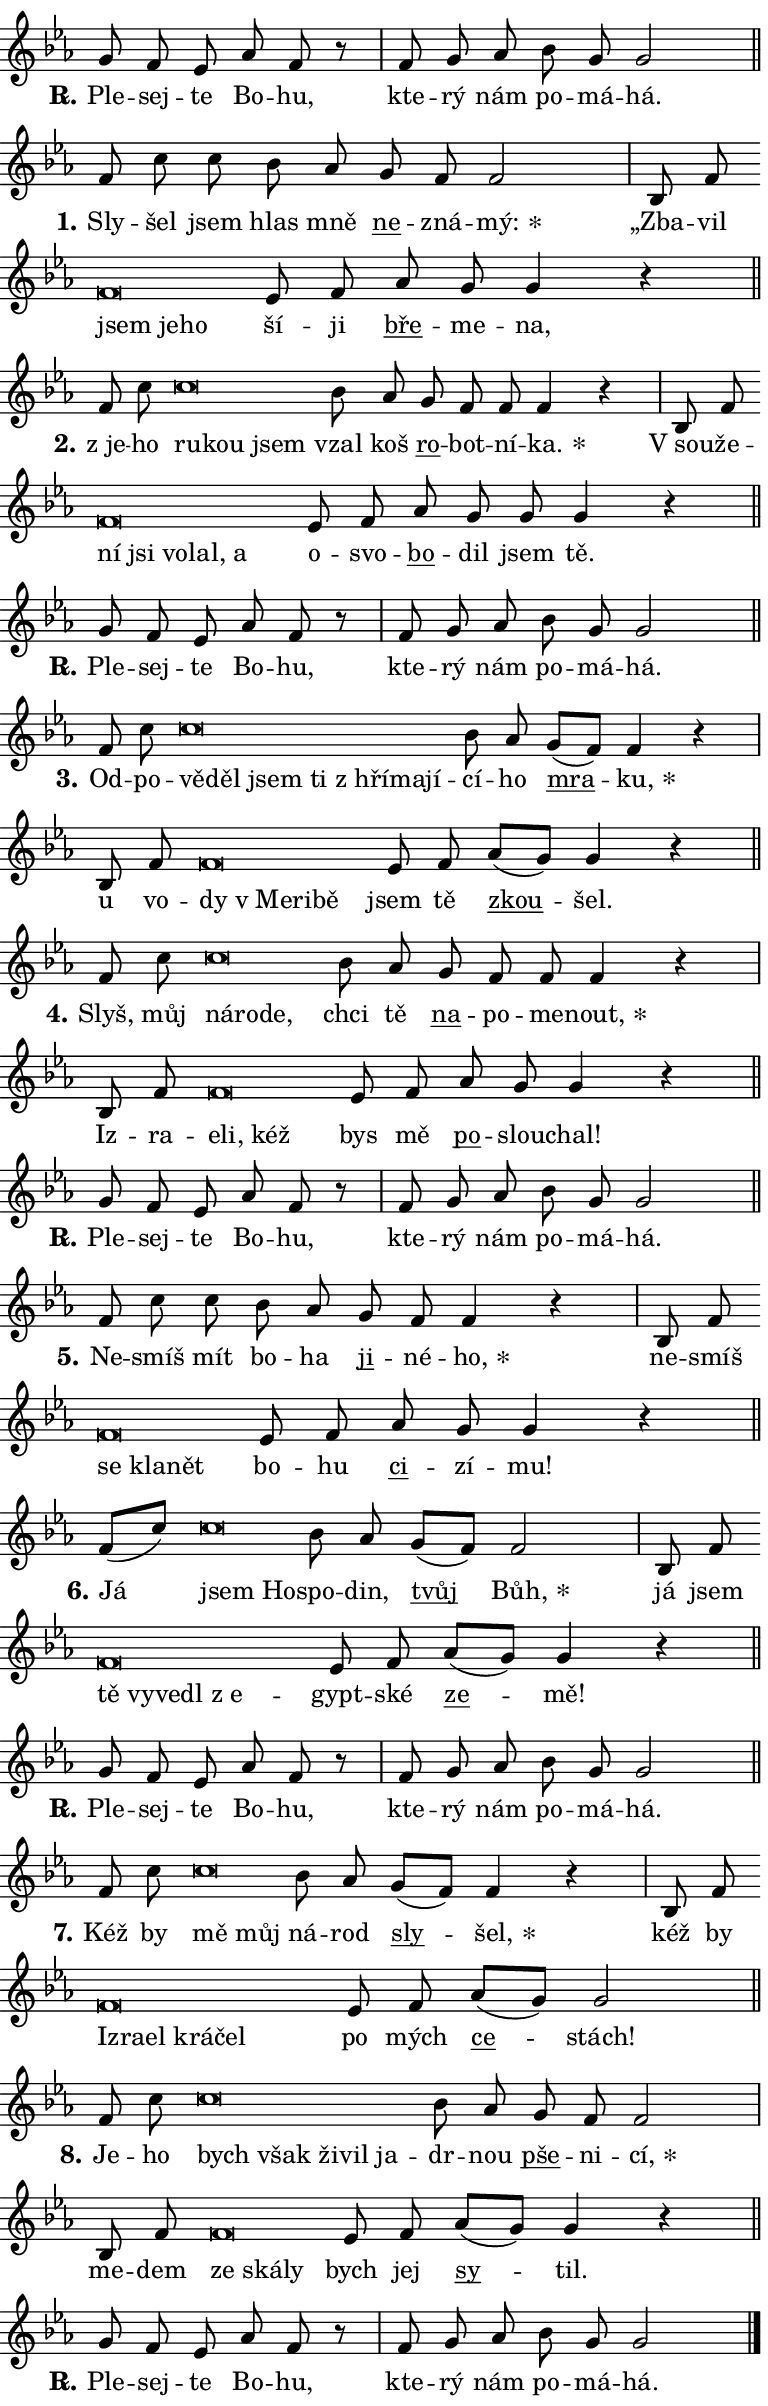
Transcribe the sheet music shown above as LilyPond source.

\version "2.24.0"
\header { tagline = "" }
\paper {
  indent = 0\cm
  top-margin = 0\cm
  right-margin = 0.13\cm % to fit lyric hyphens
  bottom-margin = 0\cm
  left-margin = 0\cm
  paper-width = 13\cm
  page-breaking = #ly:one-page-breaking
  system-system-spacing.basic-distance = #11
  score-system-spacing.basic-distance = #11
  ragged-last = ##f
}


%% Author: Thomas Morley
%% https://lists.gnu.org/archive/html/lilypond-user/2020-05/msg00002.html
#(define (line-position grob)
"Returns position of @var[grob} in current system:
   @code{'start}, if at first time-step
   @code{'end}, if at last time-step
   @code{'middle} otherwise
"
  (let* ((col (ly:item-get-column grob))
         (ln (ly:grob-object col 'left-neighbor))
         (rn (ly:grob-object col 'right-neighbor))
         (col-to-check-left (if (ly:grob? ln) ln col))
         (col-to-check-right (if (ly:grob? rn) rn col))
         (break-dir-left
           (and
             (ly:grob-property col-to-check-left 'non-musical #f)
             (ly:item-break-dir col-to-check-left)))
         (break-dir-right
           (and
             (ly:grob-property col-to-check-right 'non-musical #f)
             (ly:item-break-dir col-to-check-right))))
        (cond ((eqv? 1 break-dir-left) 'start)
              ((eqv? -1 break-dir-right) 'end)
              (else 'middle))))

#(define (tranparent-at-line-position vctor)
  (lambda (grob)
  "Relying on @code{line-position} select the relevant enry from @var{vctor}.
Used to determine transparency,"
    (case (line-position grob)
      ((end) (not (vector-ref vctor 0)))
      ((middle) (not (vector-ref vctor 1)))
      ((start) (not (vector-ref vctor 2))))))

noteHeadBreakVisibility =
#(define-music-function (break-visibility)(vector?)
"Makes @code{NoteHead}s transparent relying on @var{break-visibility}"
#{
  \override NoteHead.transparent =
    #(tranparent-at-line-position break-visibility)
#})

#(define delete-ledgers-for-transparent-note-heads
  (lambda (grob)
    "Reads whether a @code{NoteHead} is transparent.
If so this @code{NoteHead} is removed from @code{'note-heads} from
@var{grob}, which is supposed to be @code{LedgerLineSpanner}.
As a result ledgers are not printed for this @code{NoteHead}"
    (let* ((nhds-array (ly:grob-object grob 'note-heads))
           (nhds-list
             (if (ly:grob-array? nhds-array)
                 (ly:grob-array->list nhds-array)
                 '()))
           ;; Relies on the transparent-property being done before
           ;; Staff.LedgerLineSpanner.after-line-breaking is executed.
           ;; This is fragile ...
           (to-keep
             (remove
               (lambda (nhd)
                 (ly:grob-property nhd 'transparent #f))
               nhds-list)))
      ;; TODO find a better method to iterate over grob-arrays, similiar
      ;; to filter/remove etc for lists
      ;; For now rebuilt from scratch
      (set! (ly:grob-object grob 'note-heads)  '())
      (for-each
        (lambda (nhd)
          (ly:pointer-group-interface::add-grob grob 'note-heads nhd))
        to-keep))))

squashNotes = {
  \override NoteHead.X-extent = #'(-0.2 . 0.2)
  \override NoteHead.Y-extent = #'(-0.75 . 0)
  \override NoteHead.stencil =
    #(lambda (grob)
       (let ((pos (ly:grob-property grob 'staff-position)))
         (begin
           (if (< pos -7) (display "ERROR: Lower brevis then expected\n") (display ""))
           (if (<= pos -6) ly:text-interface::print ly:note-head::print))))
}
unSquashNotes = {
  \revert NoteHead.X-extent
  \revert NoteHead.Y-extent
  \revert NoteHead.stencil
}

hideNotes = \noteHeadBreakVisibility #begin-of-line-visible
unHideNotes = \noteHeadBreakVisibility #all-visible

% work-around for resetting accidentals
% https://lilypond.org/doc/v2.23/Documentation/notation/displaying-rhythms#unmetered-music
cadenzaMeasure = {
  \cadenzaOff
  \partial 1024 s1024
  \cadenzaOn
}

#(define-markup-command (accent layout props text) (markup?)
  "Underline accented syllable"
  (interpret-markup layout props
    #{\markup \override #'(offset . 4.3) \underline { #text }#}))

responsum = \markup \concat {
  "R" \hspace #-1.05 \path #0.1 #'((moveto 0 0.07) (lineto 0.9 0.8)) \hspace #0.05 "."
}

spaceSize = #0.6828661417322834 % exact space size for TeX Gyre Schola

\layout {
  \context {
    \Staff
    \remove "Time_signature_engraver"
    \override LedgerLineSpanner.after-line-breaking = #delete-ledgers-for-transparent-note-heads
  }
  \context {
    \Lyrics {
      \override LyricSpace.minimum-distance = \spaceSize
      \override LyricText.font-name = #"TeX Gyre Schola"
      \override LyricText.font-size = 1
      \override StanzaNumber.font-name = #"TeX Gyre Schola Bold"
      \override StanzaNumber.font-size = 1
    }
  }
  \context {
    \Score 
    \override NoteHead.text =
      #(lambda (grob) 
        (let ((pos (ly:grob-property grob 'staff-position)))
          #{\markup {
            \combine
              \halign #-0.55 \raise #(if (= pos -6) 0 0.5) \override #'(thickness . 2) \draw-line #'(3.2 . 0)
              \musicglyph "noteheads.sM1"
          }#}))
  }
}

% magnetic-lyrics.ily
%
%   written by
%     Jean Abou Samra <jean@abou-samra.fr>
%     Werner Lemberg <wl@gnu.org>
%
%   adapted by
%     Jiri Hon <jiri.hon@gmail.com>
%
% Version 2022-Apr-15

% https://www.mail-archive.com/lilypond-user@gnu.org/msg149350.html

#(define (Left_hyphen_pointer_engraver context)
   "Collect syllable-hyphen-syllable occurrences in lyrics and store
them in properties.  This engraver only looks to the left.  For
example, if the lyrics input is @code{foo -- bar}, it does the
following.

@itemize @bullet
@item
Set the @code{text} property of the @code{LyricHyphen} grob between
@q{foo} and @q{bar} to @code{foo}.

@item
Set the @code{left-hyphen} property of the @code{LyricText} grob with
text @q{foo} to the @code{LyricHyphen} grob between @q{foo} and
@q{bar}.
@end itemize

Use this auxiliary engraver in combination with the
@code{lyric-@/text::@/apply-@/magnetic-@/offset!} hook."
   (let ((hyphen #f)
         (text #f))
     (make-engraver
      (acknowledgers
       ((lyric-syllable-interface engraver grob source-engraver)
        (set! text grob)))
      (end-acknowledgers
       ((lyric-hyphen-interface engraver grob source-engraver)
        ;(when (not (grob::has-interface grob 'lyric-space-interface))
          (set! hyphen grob)));)
      ((stop-translation-timestep engraver)
       (when (and text hyphen)
         (ly:grob-set-object! text 'left-hyphen hyphen))
       (set! text #f)
       (set! hyphen #f)))))

#(define (lyric-text::apply-magnetic-offset! grob)
   "If the space between two syllables is less than the value in
property @code{LyricText@/.details@/.squash-threshold}, move the right
syllable to the left so that it gets concatenated with the left
syllable.

Use this function as a hook for
@code{LyricText@/.after-@/line-@/breaking} if the
@code{Left_@/hyphen_@/pointer_@/engraver} is active."
   (let ((hyphen (ly:grob-object grob 'left-hyphen #f)))
     (when hyphen
       (let ((left-text (ly:spanner-bound hyphen LEFT)))
         (when (grob::has-interface left-text 'lyric-syllable-interface)
           (let* ((common (ly:grob-common-refpoint grob left-text X))
                  (this-x-ext (ly:grob-extent grob common X))
                  (left-x-ext
                   (begin
                     ;; Trigger magnetism for left-text.
                     (ly:grob-property left-text 'after-line-breaking)
                     (ly:grob-extent left-text common X)))
                  ;; `delta` is the gap width between two syllables.
                  (delta (- (interval-start this-x-ext)
                            (interval-end left-x-ext)))
                  (details (ly:grob-property grob 'details))
                  (threshold (assoc-get 'squash-threshold details 0.2)))
             (when (< delta threshold)
               (let* (;; We have to manipulate the input text so that
                      ;; ligatures crossing syllable boundaries are not
                      ;; disabled.  For languages based on the Latin
                      ;; script this is essentially a beautification.
                      ;; However, for non-Western scripts it can be a
                      ;; necessity.
                      (lt (ly:grob-property left-text 'text))
                      (rt (ly:grob-property grob 'text))
                      (is-space (grob::has-interface hyphen 'lyric-space-interface))
                      (space (if is-space " " ""))
                      (extra-delta (if is-space spaceSize 0))
                      ;; Append new syllable.
                      (ltrt-space (if (and (string? lt) (string? rt))
                                (string-append lt space rt)
                                (make-concat-markup (list lt space rt))))
                      ;; Right-align `ltrt` to the right side.
                      (ltrt-space-markup (grob-interpret-markup
                               grob
                               (make-translate-markup
                                (cons (interval-length this-x-ext) 0)
                                (make-right-align-markup ltrt-space)))))
                 (begin
                   ;; Don't print `left-text`.
                   (ly:grob-set-property! left-text 'stencil #f)
                   ;; Set text and stencil (which holds all collected
                   ;; syllables so far) and shift it to the left.
                   (ly:grob-set-property! grob 'text ltrt-space)
                   (ly:grob-set-property! grob 'stencil ltrt-space-markup)
                   (ly:grob-translate-axis! grob (- (- delta extra-delta)) X))))))))))


#(define (lyric-hyphen::displace-bounds-first grob)
   ;; Make very sure this callback isn't triggered too early.
   (let ((left (ly:spanner-bound grob LEFT))
         (right (ly:spanner-bound grob RIGHT)))
     (ly:grob-property left 'after-line-breaking)
     (ly:grob-property right 'after-line-breaking)
     (ly:lyric-hyphen::print grob)))

squashThreshold = #0.4

\layout {
  \context {
    \Lyrics
    \consists #Left_hyphen_pointer_engraver
    \override LyricText.after-line-breaking =
      #lyric-text::apply-magnetic-offset!
    \override LyricHyphen.stencil = #lyric-hyphen::displace-bounds-first
    \override LyricText.details.squash-threshold = \squashThreshold
    \override LyricHyphen.minimum-distance = 0
    \override LyricHyphen.minimum-length = \squashThreshold
  }
}

squashText = \override LyricText.details.squash-threshold = 9999
unSquashText = \override LyricText.details.squash-threshold = \squashThreshold

leftText = \override LyricText.self-alignment-X = #LEFT
unLeftText = \revert LyricText.self-alignment-X

starOffset = #(lambda (grob) 
                (let ((x_offset (ly:self-alignment-interface::aligned-on-x-parent grob)))
                  (if (= x_offset 0) 0 (+ x_offset 1.2))))

star = #(define-music-function (syllable)(string?)
"Append star separator at the end of a syllable"
#{
  \once \override LyricText.X-offset = #starOffset
  \lyricmode { \markup {
    #syllable
    \override #'((font-name . "TeX Gyre Schola Bold")) \hspace #0.2 \lower #0.65 \larger "*"
  } }
#})

starAccent = #(define-music-function (syllable)(string?)
"Append star separator at the end of a syllable and make accent"
#{
  \once \override LyricText.X-offset = #starOffset
  \lyricmode { \markup {
    \accent #syllable
    \override #'((font-name . "TeX Gyre Schola Bold")) \hspace #0.2 \lower #0.65 \larger "*"
  } }
#})

breath = #(define-music-function (syllable)(string?)
"Append breathing indicator at the end of a syllable"
#{
  \lyricmode { \markup { #syllable "+" } }
#})

optionalBreath = #(define-music-function (syllable)(string?)
"Append optional breathing indicator at the end of a syllable"
#{
  \lyricmode { \markup { #syllable "(+)" } }
#})


\score {
    <<
        \new Voice = "melody" { \cadenzaOn \key es \major \relative { g'8 f es as f r \cadenzaMeasure \bar "|" f g as \bar "" bes g g2 \cadenzaMeasure \bar "||" \break } }
        \new Lyrics \lyricsto "melody" { \lyricmode { \set stanza = \responsum
Ple -- sej -- te Bo -- hu, kte -- rý nám po -- má -- há. } }
    >>
    \layout {}
}

\score {
    <<
        \new Voice = "melody" { \cadenzaOn \key es \major \relative { f'8 c' \bar "" c bes8 as \bar "" g f f2 \cadenzaMeasure \bar "|" bes,8 f' \bar "" \squashNotes f\breve*1/16 \hideNotes \breve*1/16 \breve*1/16 \bar "" \unHideNotes \unSquashNotes es8 f \bar "" as g g4 r \cadenzaMeasure \bar "||" \break } }
        \new Lyrics \lyricsto "melody" { \lyricmode { \set stanza = "1."
Sly -- šel jsem hlas mně \markup \accent ne -- zná -- \star mý: „Zba -- vil \leftText jsem \squashText je -- ho \unLeftText \unSquashText ší -- ji \markup \accent bře -- me -- na, } }
    >>
    \layout {}
}

\score {
    <<
        \new Voice = "melody" { \cadenzaOn \key es \major \relative { f'8 c' \bar "" \squashNotes c\breve*1/16 \hideNotes \breve*1/16 \breve*1/16 \bar "" \unHideNotes \unSquashNotes bes8 as \bar "" g f f f4 r \cadenzaMeasure \bar "|" bes,8 f' \bar "" \squashNotes f\breve*1/16 \hideNotes \breve*1/16 \bar "" \breve*1/16 \bar "" \breve*1/16 \breve*1/16 \bar "" \unHideNotes \unSquashNotes es8 f \bar "" as g g g4 r \cadenzaMeasure \bar "||" \break } }
        \new Lyrics \lyricsto "melody" { \lyricmode { \set stanza = "2."
"z je" -- ho \leftText ru -- \squashText kou jsem \unLeftText \unSquashText vzal koš \markup \accent ro -- bot -- ní -- \star ka. "V sou" -- že -- \leftText ní \squashText jsi vo -- lal, a \unLeftText \unSquashText o -- svo -- \markup \accent bo -- dil jsem tě. } }
    >>
    \layout {}
}

\score {
    <<
        \new Voice = "melody" { \cadenzaOn \key es \major \relative { g'8 f es as f r \cadenzaMeasure \bar "|" f g as \bar "" bes g g2 \cadenzaMeasure \bar "||" \break } }
        \new Lyrics \lyricsto "melody" { \lyricmode { \set stanza = \responsum
Ple -- sej -- te Bo -- hu, kte -- rý nám po -- má -- há. } }
    >>
    \layout {}
}

\score {
    <<
        \new Voice = "melody" { \cadenzaOn \key es \major \relative { f'8 c' \bar "" \squashNotes c\breve*1/16 \hideNotes \breve*1/16 \bar "" \breve*1/16 \bar "" \breve*1/16 \bar "" \breve*1/16 \bar "" \breve*1/16 \breve*1/16 \bar "" \unHideNotes \unSquashNotes bes8 as \bar "" g[( f)] f4 r \cadenzaMeasure \bar "|" bes,8 f' \bar "" \squashNotes f\breve*1/16 \hideNotes \breve*1/16 \bar "" \breve*1/16 \breve*1/16 \bar "" \unHideNotes \unSquashNotes es8 f \bar "" as[( g)] g4 r \cadenzaMeasure \bar "||" \break } }
        \new Lyrics \lyricsto "melody" { \lyricmode { \set stanza = "3."
Od -- po -- \leftText vě -- \squashText děl jsem ti "z hří" -- ma -- jí -- \unLeftText \unSquashText cí -- ho \markup \accent mra -- \star ku, u vo -- \leftText dy \squashText "v Me" -- ri -- bě \unLeftText \unSquashText jsem tě \markup \accent zkou -- šel. } }
    >>
    \layout {}
}

\score {
    <<
        \new Voice = "melody" { \cadenzaOn \key es \major \relative { f'8 c' \bar "" \squashNotes c\breve*1/16 \hideNotes \breve*1/16 \breve*1/16 \bar "" \unHideNotes \unSquashNotes bes8 as \bar "" g f f f4 r \cadenzaMeasure \bar "|" bes,8 f' \bar "" \squashNotes f\breve*1/16 \hideNotes \breve*1/16 \breve*1/16 \bar "" \unHideNotes \unSquashNotes es8 f \bar "" as g g4 r \cadenzaMeasure \bar "||" \break } }
        \new Lyrics \lyricsto "melody" { \lyricmode { \set stanza = "4."
Slyš, můj \leftText ná -- \squashText ro -- de, \unLeftText \unSquashText chci tě \markup \accent na -- po -- me -- \star nout, Iz -- ra -- \leftText e -- \squashText li, kéž \unLeftText \unSquashText bys mě \markup \accent po -- slou -- chal! } }
    >>
    \layout {}
}

\score {
    <<
        \new Voice = "melody" { \cadenzaOn \key es \major \relative { g'8 f es as f r \cadenzaMeasure \bar "|" f g as \bar "" bes g g2 \cadenzaMeasure \bar "||" \break } }
        \new Lyrics \lyricsto "melody" { \lyricmode { \set stanza = \responsum
Ple -- sej -- te Bo -- hu, kte -- rý nám po -- má -- há. } }
    >>
    \layout {}
}

\score {
    <<
        \new Voice = "melody" { \cadenzaOn \key es \major \relative { f'8 c' \bar "" c bes8 as \bar "" g f f4 r \cadenzaMeasure \bar "|" bes,8 f' \bar "" \squashNotes f\breve*1/16 \hideNotes \breve*1/16 \breve*1/16 \bar "" \unHideNotes \unSquashNotes es8 f \bar "" as g g4 r \cadenzaMeasure \bar "||" \break } }
        \new Lyrics \lyricsto "melody" { \lyricmode { \set stanza = "5."
Ne -- smíš mít bo -- ha \markup \accent ji -- né -- \star ho, ne -- smíš \leftText se \squashText kla -- nět \unLeftText \unSquashText bo -- hu \markup \accent ci -- zí -- mu! } }
    >>
    \layout {}
}

\score {
    <<
        \new Voice = "melody" { \cadenzaOn \key es \major \relative { f'8[( c')] \bar "" \squashNotes c\breve*1/16 \hideNotes \breve*1/16 \bar "" \unHideNotes \unSquashNotes bes8 as \bar "" g[( f)] f2 \cadenzaMeasure \bar "|" bes,8 f' \bar "" \squashNotes f\breve*1/16 \hideNotes \breve*1/16 \bar "" \breve*1/16 \bar "" \breve*1/16 \breve*1/16 \bar "" \unHideNotes \unSquashNotes es8 f \bar "" as[( g)] g4 r \cadenzaMeasure \bar "||" \break } }
        \new Lyrics \lyricsto "melody" { \lyricmode { \set stanza = "6."
Já \leftText jsem \squashText Ho -- \unLeftText \unSquashText spo -- din, \markup \accent tvůj \star Bůh, já jsem \leftText tě \squashText vy -- ve -- dl "z e" -- \unLeftText \unSquashText gypt -- ské \markup \accent ze -- mě! } }
    >>
    \layout {}
}

\score {
    <<
        \new Voice = "melody" { \cadenzaOn \key es \major \relative { g'8 f es as f r \cadenzaMeasure \bar "|" f g as \bar "" bes g g2 \cadenzaMeasure \bar "||" \break } }
        \new Lyrics \lyricsto "melody" { \lyricmode { \set stanza = \responsum
Ple -- sej -- te Bo -- hu, kte -- rý nám po -- má -- há. } }
    >>
    \layout {}
}

\score {
    <<
        \new Voice = "melody" { \cadenzaOn \key es \major \relative { f'8 c' \bar "" \squashNotes c\breve*1/16 \hideNotes \breve*1/16 \bar "" \unHideNotes \unSquashNotes bes8 as \bar "" g[( f)] f4 r \cadenzaMeasure \bar "|" bes,8 f' \bar "" \squashNotes f\breve*1/16 \hideNotes \breve*1/16 \bar "" \breve*1/16 \bar "" \breve*1/16 \breve*1/16 \bar "" \unHideNotes \unSquashNotes es8 f \bar "" as[( g)] g2 \cadenzaMeasure \bar "||" \break } }
        \new Lyrics \lyricsto "melody" { \lyricmode { \set stanza = "7."
Kéž by \leftText mě \squashText můj \unLeftText \unSquashText ná -- rod \markup \accent sly -- \star šel, kéž by \leftText Iz -- \squashText ra -- el krá -- čel \unLeftText \unSquashText po mých \markup \accent ce -- stách! } }
    >>
    \layout {}
}

\score {
    <<
        \new Voice = "melody" { \cadenzaOn \key es \major \relative { f'8 c' \bar "" \squashNotes c\breve*1/16 \hideNotes \breve*1/16 \bar "" \breve*1/16 \bar "" \breve*1/16 \breve*1/16 \bar "" \unHideNotes \unSquashNotes bes8 as \bar "" g f f2 \cadenzaMeasure \bar "|" bes,8 f' \bar "" \squashNotes f\breve*1/16 \hideNotes \breve*1/16 \breve*1/16 \bar "" \unHideNotes \unSquashNotes es8 f \bar "" as[( g)] g4 r \cadenzaMeasure \bar "||" \break } }
        \new Lyrics \lyricsto "melody" { \lyricmode { \set stanza = "8."
Je -- ho \leftText bych \squashText však ži -- vil ja -- \unLeftText \unSquashText dr -- nou \markup \accent pše -- ni -- \star cí, me -- dem \leftText ze \squashText ská -- ly \unLeftText \unSquashText bych jej \markup \accent sy -- til. } }
    >>
    \layout {}
}

\score {
    <<
        \new Voice = "melody" { \cadenzaOn \key es \major \relative { g'8 f es as f r \cadenzaMeasure \bar "|" f g as \bar "" bes g g2 \cadenzaMeasure \bar "||" \break } \bar "|." }
        \new Lyrics \lyricsto "melody" { \lyricmode { \set stanza = \responsum
Ple -- sej -- te Bo -- hu, kte -- rý nám po -- má -- há. } }
    >>
    \layout {}
}
